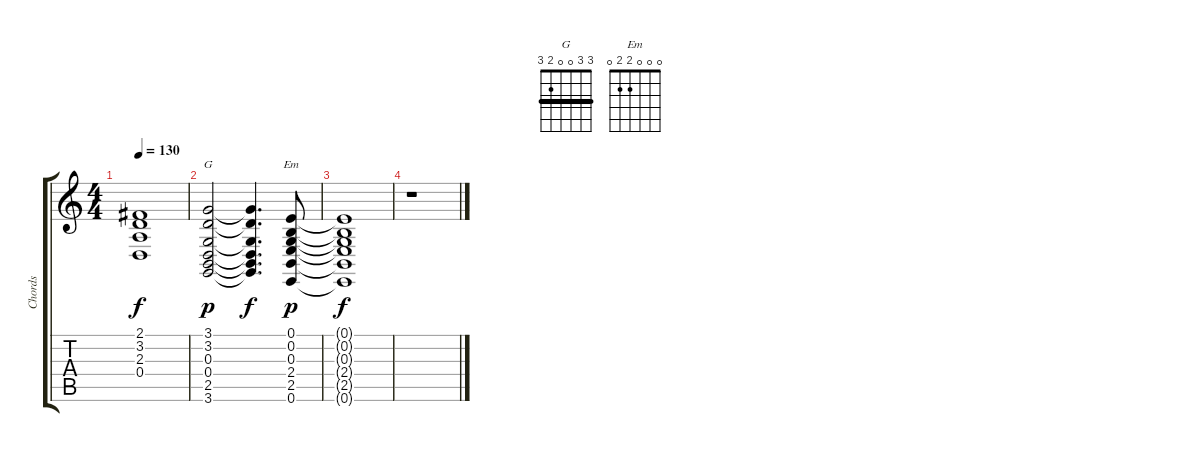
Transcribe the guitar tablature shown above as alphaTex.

\track ("Chords" "Chords") {instrument stringensemble1}
\staff {score tabs}
\tuning (E4 B3 G3 D3 A2 E2) {hide}
\chord ("G" 3 3 0 0 2 3) {barre 3}
\chord ("Em" 0 0 0 2 2 0)
\ts (4 4)
\tempo 130
\clef g2
\ks aminor
(2.1{t} 3.2{t} 2.3{t} 0.4{t}).1{dy f} |
(3.1 3.2 0.3 0.4 2.5 3.6).2{ch "G" dy p} (3.1{t} 3.2{t} 0.3{t} 0.4{t} 2.5{t} 3.6{t}).4{d dy f} (0.1 0.2 0.3 2.4 2.5 0.6).8{ch "Em" dy p} |
(0.1{t} 0.2{t} 0.3{t} 2.4{t} 2.5{t} 0.6{t}).1{dy f} |
r.1
